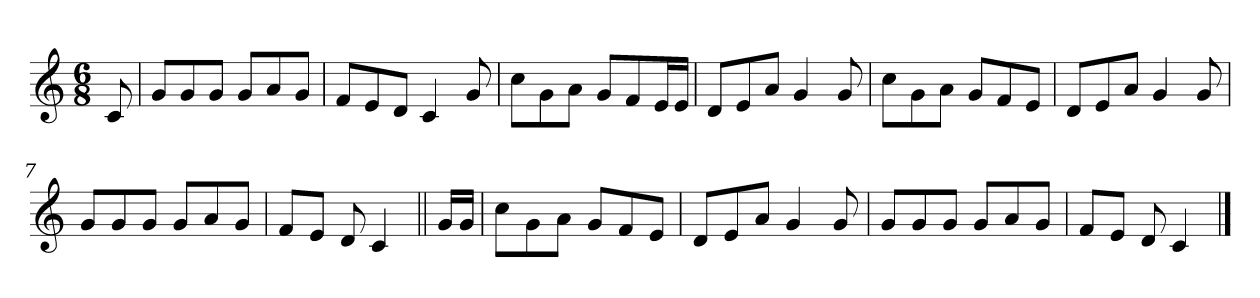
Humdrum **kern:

**kern
*part1
*staff1
*clefG2
*k[]
*C:
*M6/8
*MM96
=
8c
=1
8g/L
8g/
8g/J
8g/L
8a/
8g/J
=2
8f/L
8e/
8d/J
4c
8g
=3
8cc\L
8g\
8a\J
8g/L
8f/
16e/L
16e/JJ
=4
8d/L
8e/
8a/J
4g
8g
=5
8cc\L
8g\
8a\J
8g/L
8f/
8e/J
=6
8d/L
8e/
8a/J
4g
8g
=7
8g/L
8g/
8g/J
8g/L
8a/
8g/J
=8
8f/L
8e/J
8d
4c
=||
16g/LL
16g/JJ
=9
8cc\L
8g\
8a\J
8g/L
8f/
8e/J
=10
8d/L
8e/
8a/J
4g
8g
=11
8g/L
8g/
8g/J
8g/L
8a/
8g/J
=12
8f/L
8e/J
8d
4c
==
*-
